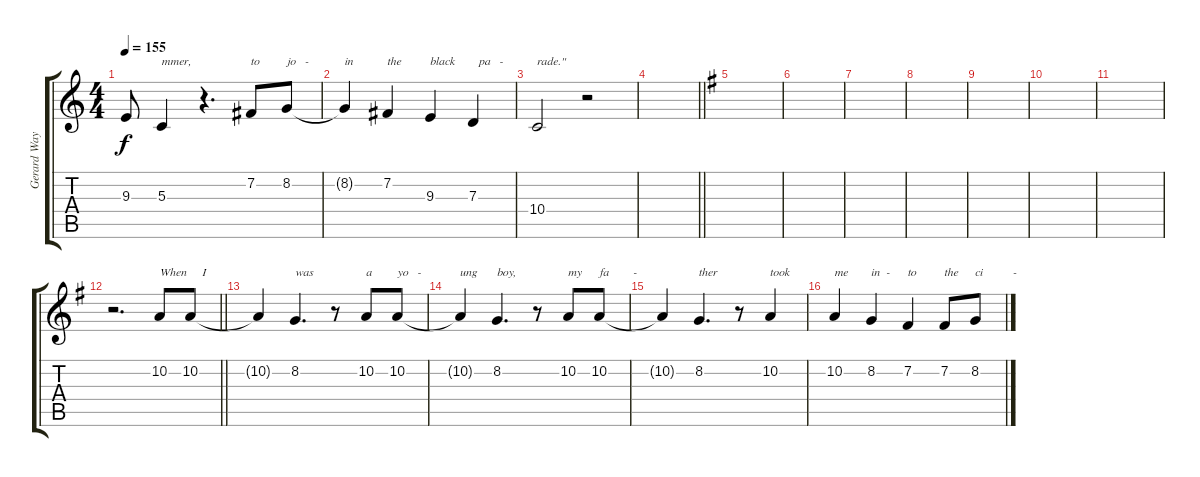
\track ("Gerard Way [Vocals]" "Gerard Way") {instrument altosax}
\staff {score tabs}
\tuning (E4 B3 G3 D3 A2 E2) {hide}
\ts (4 4)
\tempo 155
\clef g2
\ks c
9.3{t}.8{dy f} 5.3.4{txt "mmer,"} r.4{d} 7.2.8{txt "to"} 8.2.8{txt "jo   -"} |
8.2{t}.4{txt "in"} 7.2.4{txt "the"} 9.3.4{txt "black"} 7.3.4{txt "  pa   -"} |
10.4.2{txt "rade.\""} r.2 |
\barLineRight lightlight
|
\ks eminor
|
|
|
|
|
|
|
\barLineRight lightlight
r.2{d} 10.2.8{txt "When" volume 14 instrument oboe} 10.2.8{txt "    I"} |
10.2{t}.4 8.2.4{d txt "was"} r.8 10.2.8{txt "a"} 10.2.8{txt "yo   -"} |
10.2{t}.4{txt "ung"} 8.2.4{d txt "boy,"} r.8 10.2.8{txt "my"} 10.2.8{txt "fa        -"} |
10.2{t}.4 8.2.4{d txt "ther"} r.8 10.2.4{txt "took"} |
10.2.4{txt "me"} 8.2.4{txt "in  -"} 7.2.4{txt "to"} 7.2.8{txt "the"} 8.2.8{txt "ci          -"}
